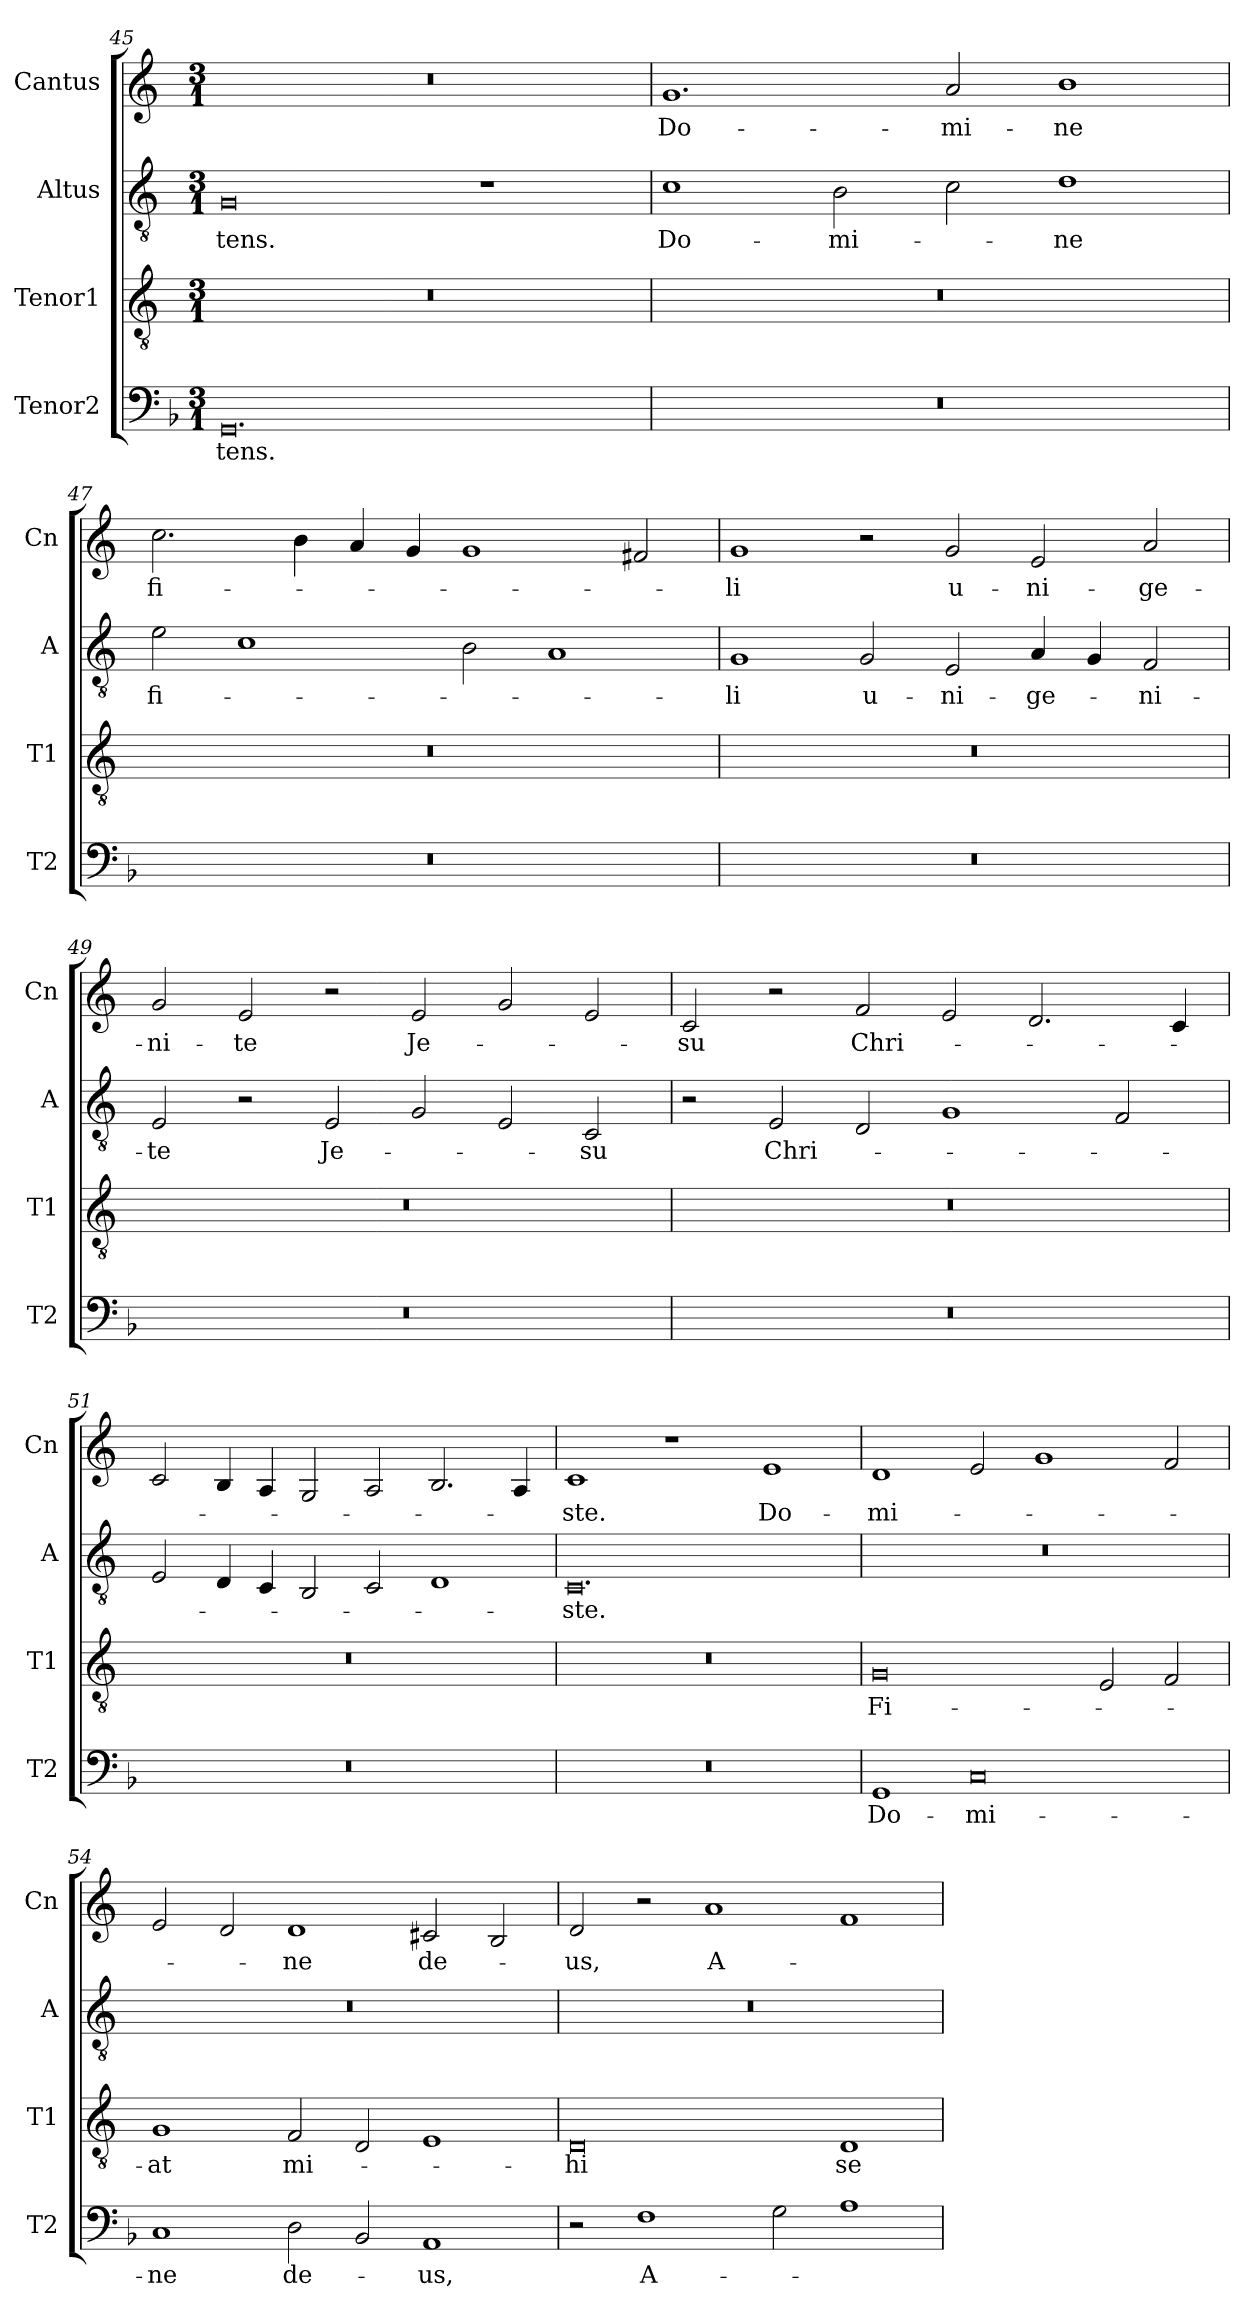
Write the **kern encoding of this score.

**kern	**text	**kern	**text	**kern	**text	**kern	**text
*part4	*part4	*part3	*part3	*part2	*part2	*part1	*part1
*staff4	*staff4	*staff3	*staff3	*staff2	*staff2	*staff1	*staff1
*I"Tenor2	*	*I"Tenor1	*	*I"Altus	*	*I"Cantus	*
*I'T2	*	*I'T1	*	*I'A	*	*I'Cn	*
*clefF4	*	*clefGv2	*	*clefGv2	*	*clefG2	*
*k[b-]	*	*k[]	*	*k[]	*	*k[]	*
*M3/1	*	*M3/1	*	*M3/1	*	*M3/1	*
=45	=45	=45	=45	=45	=45	=45	=45
0.GG	-tens.	0.r	.	0G	-tens.	0.r	.
.	.	.	.	1r	.	.	.
=46	=46	=46	=46	=46	=46	=46	=46
0.r	.	0.r	.	1c	Do-	1.g	Do-
.	.	.	.	2B\	-mi-	.	.
.	.	.	.	2c\	.	2a/	-mi-
.	.	.	.	1d	-ne	1b	-ne
=47	=47	=47	=47	=47	=47	=47	=47
0.r	.	0.r	.	2e\	fi-	2.cc\	fi-
.	.	.	.	1c	.	.	.
.	.	.	.	.	.	4b\	.
.	.	.	.	.	.	4a/	.
.	.	.	.	.	.	4g/	.
.	.	.	.	2B\	.	1g	.
.	.	.	.	1A	.	.	.
.	.	.	.	.	.	2f#X/	.
=48	=48	=48	=48	=48	=48	=48	=48
0.r	.	0.r	.	1G	-li	1g	-li
.	.	.	.	2G/	u-	2r	.
.	.	.	.	2E/	-ni-	2g/	u-
.	.	.	.	4A/	-ge-	2e/	-ni-
.	.	.	.	4G/	.	.	.
.	.	.	.	2F/	-ni-	2a/	-ge-
=49	=49	=49	=49	=49	=49	=49	=49
0.r	.	0.r	.	2E/	-te	2g/	-ni-
.	.	.	.	2r	.	2e/	-te
.	.	.	.	2E/	Je-	2r	.
.	.	.	.	2G/	.	2e/	Je-
.	.	.	.	2E/	.	2g/	.
.	.	.	.	2C/	-su	2e/	.
=50	=50	=50	=50	=50	=50	=50	=50
0.r	.	0.r	.	2r	.	2c/	-su
.	.	.	.	2E/	Chri-	2r	.
.	.	.	.	2D/	.	2f/	Chri-
.	.	.	.	1G	.	2e/	.
.	.	.	.	.	.	2.d/	.
.	.	.	.	2F/	.	.	.
.	.	.	.	.	.	4c/	.
=51	=51	=51	=51	=51	=51	=51	=51
0.r	.	0.r	.	2E/	.	2c/	.
.	.	.	.	4D/	.	4B/	.
.	.	.	.	4C/	.	4A/	.
.	.	.	.	2BB/	.	2G/	.
.	.	.	.	2C/	.	2A/	.
.	.	.	.	1D	.	2.B/	.
.	.	.	.	.	.	4A/	.
=52	=52	=52	=52	=52	=52	=52	=52
0.r	.	0.r	.	0.C	-ste.	1c	-ste.
.	.	.	.	.	.	1r	.
.	.	.	.	.	.	1e	Do-
=53	=53	=53	=53	=53	=53	=53	=53
1GG	Do-	0G	Fi-	0.r	.	1d	-mi-
0C	-mi-	.	.	.	.	2e/	.
.	.	.	.	.	.	1g	.
.	.	2E/	.	.	.	.	.
.	.	2F/	.	.	.	2f/	.
=54	=54	=54	=54	=54	=54	=54	=54
1C	-ne	1G	-at	0.r	.	2e/	.
.	.	.	.	.	.	2d/	.
2D\	de-	2F/	mi-	.	.	1d	-ne
2BB-/	.	2D/	.	.	.	.	.
1AA	-us,	1E	.	.	.	2c#X/	de-
.	.	.	.	.	.	2B/	.
=55	=55	=55	=55	=55	=55	=55	=55
2r	.	0D	-hi	0.r	.	2d/	-us,
1F	A-	.	.	.	.	2r	.
.	.	.	.	.	.	1a	A-
2G\	.	.	.	.	.	.	.
1A	.	1D	se-	.	.	1f	.
=	=	=	=	=	=	=	=
*-	*-	*-	*-	*-	*-	*-	*-
